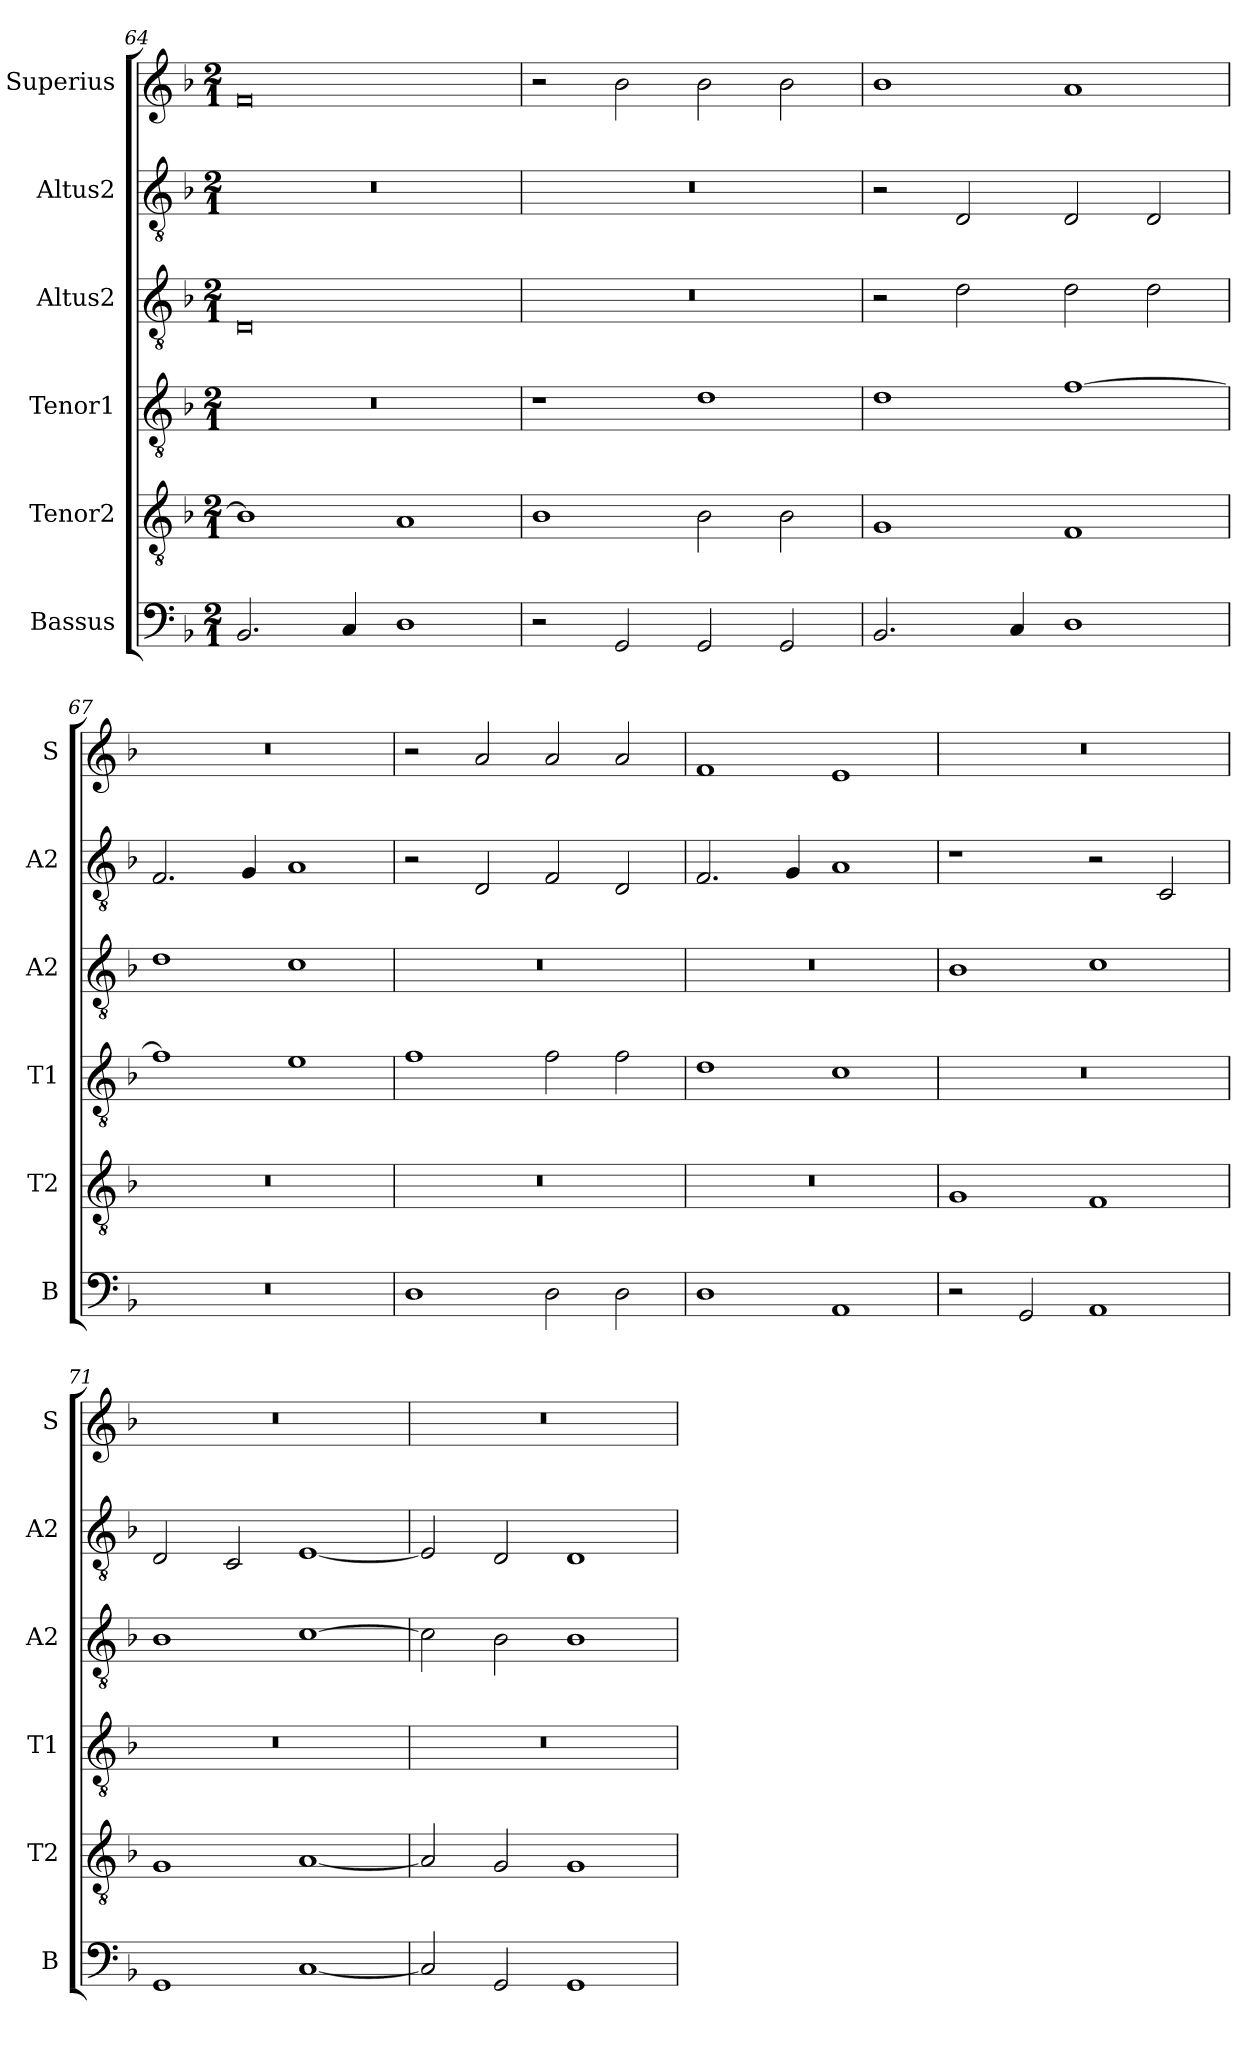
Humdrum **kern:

**kern	**kern	**kern	**kern	**kern	**kern
*part6	*part5	*part4	*part3	*part2	*part1
*staff6	*staff5	*staff4	*staff3	*staff2	*staff1
*I"Bassus	*I"Tenor2	*I"Tenor1	*I"Altus2	*I"Altus2	*I"Superius
*I'B	*I'T2	*I'T1	*I'A2	*I'A2	*I'S
*clefF4	*clefGv2	*clefGv2	*clefGv2	*clefGv2	*clefG2
*k[b-]	*k[b-]	*k[b-]	*k[b-]	*k[b-]	*k[b-]
*M2/1	*M2/1	*M2/1	*M2/1	*M2/1	*M2/1
=64	=64	=64	=64	=64	=64
2.BB-/	1B-]	0r	0D	0r	0f
4C/	.	.	.	.	.
1D	1A	.	.	.	.
=65	=65	=65	=65	=65	=65
2r	1B-	1r	0r	0r	2r
2GG/	.	.	.	.	2b-\
2GG/	2B-\	1d	.	.	2b-\
2GG/	2B-\	.	.	.	2b-\
=66	=66	=66	=66	=66	=66
2.BB-/	1G	1d	2r	2r	1b-
.	.	.	2d\	2D/	.
4C/	.	.	.	.	.
1D	1F	[1f	2d\	2D/	1a
.	.	.	2d\	2D/	.
=67	=67	=67	=67	=67	=67
0r	0r	1f]	1d	2.F/	0r
.	.	.	.	4G/	.
.	.	1e	1c	1A	.
=68	=68	=68	=68	=68	=68
1D	0r	1f	0r	2r	2r
.	.	.	.	2D/	2a/
2D\	.	2f\	.	2F/	2a/
2D\	.	2f\	.	2D/	2a/
=69	=69	=69	=69	=69	=69
1D	0r	1d	0r	2.F/	1f
.	.	.	.	4G/	.
1AA	.	1c	.	1A	1e
=70	=70	=70	=70	=70	=70
2r	1G	0r	1B-	1r	0r
2GG/	.	.	.	.	.
1AA	1F	.	1c	2r	.
.	.	.	.	2C/	.
=71	=71	=71	=71	=71	=71
1GG	1G	0r	1B-	2D/	0r
.	.	.	.	2C/	.
[1C	[1A	.	[1c	[1E	.
=72	=72	=72	=72	=72	=72
2C/]	2A/]	0r	2c\]	2E/]	0r
2GG/	2G/	.	2B-\	2D/	.
1GG	1G	.	1B-	1D	.
=	=	=	=	=	=
*-	*-	*-	*-	*-	*-
